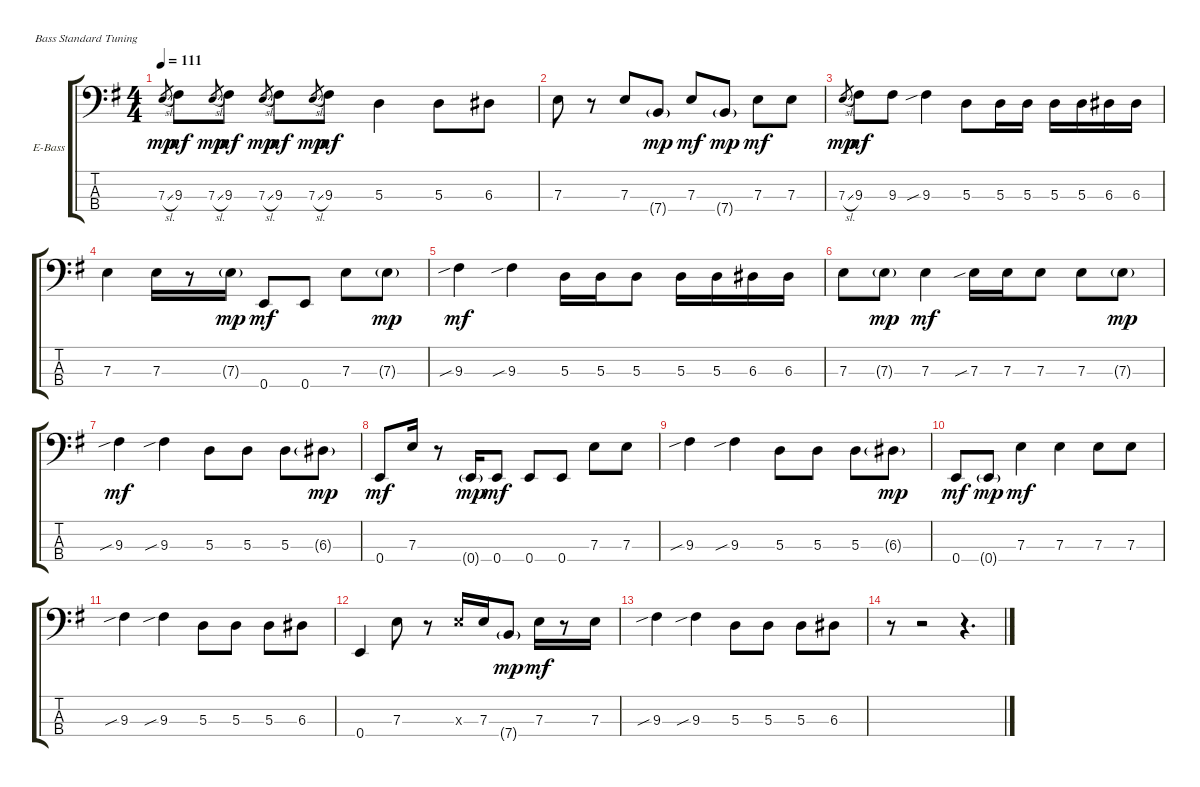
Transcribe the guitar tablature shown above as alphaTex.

\bracketExtendMode groupsimilarinstruments
\firstSystemTrackNameOrientation horizontal
\otherSystemsTrackNameOrientation horizontal
\track ("Bass: Noel Redding" "E-Bass") {instrument electricbassfinger}
\staff {score tabs}
\tuning (G2 D2 A1 E1)
\ts (4 4)
\tempo 111
\clef f4
\ks g
7.3{sl}.8{gr dy mp} 9.3.8{dy mf} 7.3{sl}.8{gr dy mp} 9.3.8{dy mf} 7.3{sl}.8{gr dy mp} 9.3.8{dy mf} 7.3{sl}.8{gr dy mp} 9.3.8{dy mf} 5.3.4 5.3.8 6.3.8 |
7.3.8 r.8 7.3.8 7.4{g}.8{dy mp} 7.3.8{dy mf} 7.4{g}.8{dy mp} 7.3.8{dy mf} 7.3.8 |
7.3{sl}.8{gr dy mp} 9.3.8{dy mf} 9.3.8 9.3{sib}.4 5.3.8 5.3.16 5.3.16 5.3.16 5.3.16 6.3.16 6.3.16 |
7.3.4 7.3.16 r.8 7.3{g}.16{dy mp} 0.4.8{dy mf} 0.4.8 7.3.8 7.3{g}.8{dy mp} |
9.3{sib}.4{dy mf} 9.3{sib}.4 5.3.16 5.3.16 5.3.8 5.3.16 5.3.16 6.3.16 6.3.16 |
7.3.8 7.3{g}.8{dy mp} 7.3.4{dy mf} 7.3{sib}.16 7.3.16 7.3.8 7.3.8 7.3{g}.8{dy mp} |
9.3{sib}.4{dy mf} 9.3{sib}.4 5.3.8 5.3.8 5.3.8 6.3{g}.8{dy mp} |
0.4.8{dy mf} 7.3.16 r.8 0.4{g}.16{dy mp} 0.4.8{dy mf} 0.4.8 0.4.8 7.3.8 7.3.8 |
9.3{sib}.4 9.3{sib}.4 5.3.8 5.3.8 5.3.8 6.3{g}.8{dy mp} |
0.4.8{dy mf} 0.4{g}.8{dy mp} 7.3.4{dy mf} 7.3.4 7.3.8 7.3.8 |
9.3{sib}.4 9.3{sib}.4 5.3.8 5.3.8 5.3.8 6.3.8 |
0.4.4 7.3.8 r.8 7.3{x}.16 7.3.16 7.4{g}.8{dy mp} 7.3.16{dy mf} r.8 7.3.16 |
9.3{sib}.4 9.3{sib}.4 5.3.8 5.3.8 5.3.8 6.3.8 |
r.8 r.2 r.4{d}
